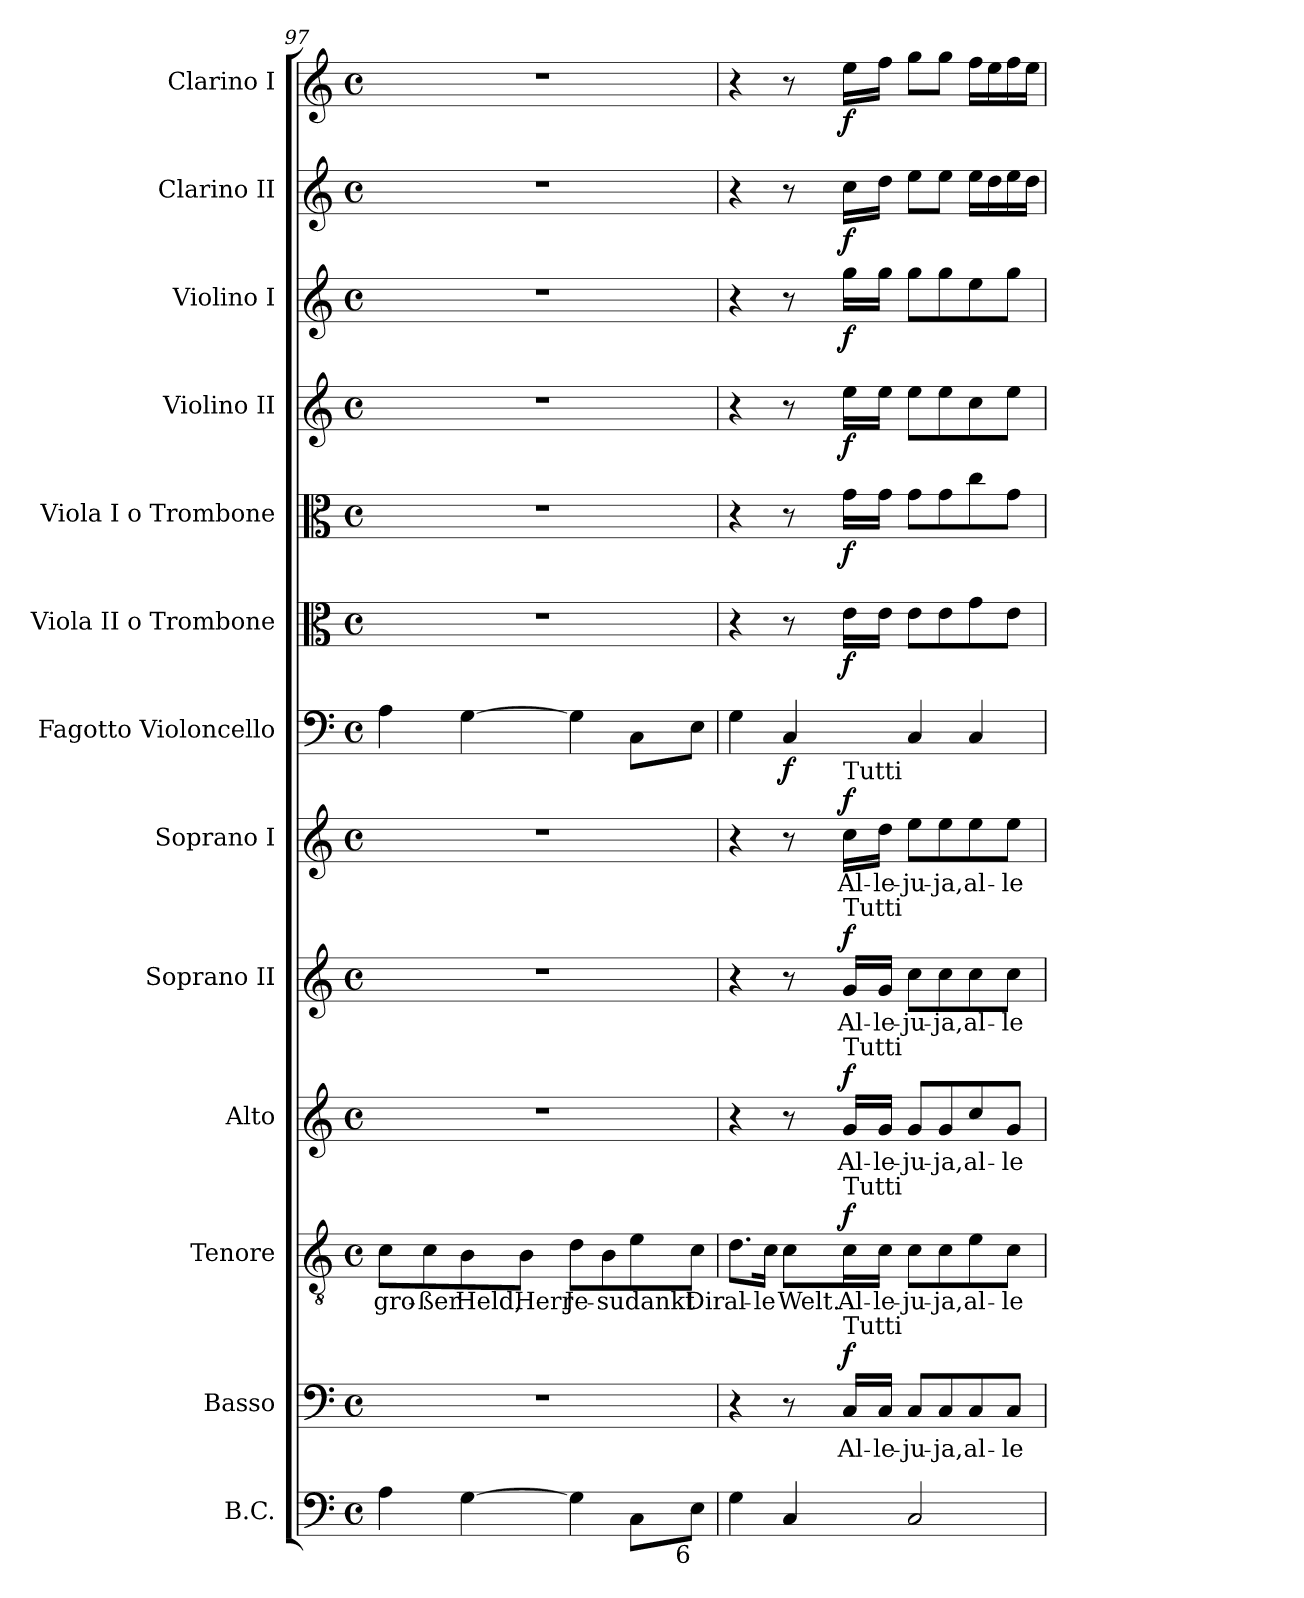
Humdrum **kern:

**kern	**kern	**text	**dynam	**kern	**text	**dynam	**kern	**text	**dynam	**kern	**text	**dynam	**kern	**text	**dynam	**kern	**dynam	**kern	**dynam	**kern	**dynam	**kern	**dynam	**kern	**dynam	**kern	**dynam	**kern	**dynam
*part13	*part12	*part12	*part12	*part11	*part11	*part11	*part10	*part10	*part10	*part9	*part9	*part9	*part8	*part8	*part8	*part7	*part7	*part6	*part6	*part5	*part5	*part4	*part4	*part3	*part3	*part2	*part2	*part1	*part1
*staff13	*staff12	*staff12	*staff12	*staff11	*staff11	*staff11	*staff10	*staff10	*staff10	*staff9	*staff9	*staff9	*staff8	*staff8	*staff8	*staff7	*staff7	*staff6	*staff6	*staff5	*staff5	*staff4	*staff4	*staff3	*staff3	*staff2	*staff2	*staff1	*staff1
*I"B.C.	*I"Basso	*	*	*I"Tenore	*	*	*I"Alto	*	*	*I"Soprano II	*	*	*I"Soprano I	*	*	*I"Fagotto Violoncello	*	*I"Viola II o Trombone	*	*I"Viola I o Trombone	*	*I"Violino II	*	*I"Violino I	*	*I"Clarino II	*	*I"Clarino I	*
*	*I'B.	*	*	*I'T.	*	*	*	*	*	*I'S.	*	*	*I'S.	*	*	*I'Fg.	*	*I'Vla.	*	*I'Vla.	*	*I'Vln. II	*	*I'Vln. I	*	*	*	*	*
!!LO:PB:g=z
*clefF4	*clefF4	*	*	*clefGv2	*	*	*clefG2	*	*	*clefG2	*	*	*clefG2	*	*	*clefF4	*	*clefC3	*	*clefC3	*	*clefG2	*	*clefG2	*	*clefG2	*	*clefG2	*
*	*	*	*	*ITrd7c12	*	*	*	*	*	*	*	*	*	*	*	*	*	*	*	*	*	*	*	*	*	*	*	*	*
*k[]	*k[]	*	*	*k[]	*	*	*k[]	*	*	*k[]	*	*	*k[]	*	*	*k[]	*	*k[]	*	*k[]	*	*k[]	*	*k[]	*	*k[]	*	*k[]	*
*C:	*C:	*	*	*C:	*	*	*C:	*	*	*C:	*	*	*C:	*	*	*C:	*	*C:	*	*C:	*	*C:	*	*C:	*	*C:	*	*C:	*
*M4/4	*M4/4	*	*	*M4/4	*	*	*M4/4	*	*	*M4/4	*	*	*M4/4	*	*	*M4/4	*	*M4/4	*	*M4/4	*	*M4/4	*	*M4/4	*	*M4/4	*	*M4/4	*
*met(c)	*met(c)	*	*	*met(c)	*	*	*met(c)	*	*	*met(c)	*	*	*met(c)	*	*	*met(c)	*	*met(c)	*	*met(c)	*	*met(c)	*	*met(c)	*	*met(c)	*	*met(c)	*
=97	=97	=97	=97	=97	=97	=97	=97	=97	=97	=97	=97	=97	=97	=97	=97	=97	=97	=97	=97	=97	=97	=97	=97	=97	=97	=97	=97	=97	=97
!	!	!	!	!	!LO:LY:b:color=#000000	!	!	!	!	!	!	!	!	!	!	!	!	!	!	!	!	!	!	!	!	!	!	!	!
4Ai\	1r	.	.	8Ci\L	gro-	.	1r	.	.	1r	.	.	1r	.	.	4Ai\	.	1r	.	1r	.	1r	.	1r	.	1r	.	1r	.
!	!	!	!	!	!LO:LY:b:color=#000000	!	!	!	!	!	!	!	!	!	!	!	!	!	!	!	!	!	!	!	!	!	!	!	!
.	.	.	.	8Ci\	-ßer	.	.	.	.	.	.	.	.	.	.	.	.	.	.	.	.	.	.	.	.	.	.	.	.
!	!	!	!	!	!LO:LY:b:color=#000000	!	!	!	!	!	!	!	!	!	!	!	!	!	!	!	!	!	!	!	!	!	!	!	!
[4Gi\	.	.	.	8BBi\	Held,	.	.	.	.	.	.	.	.	.	.	[4Gi\	.	.	.	.	.	.	.	.	.	.	.	.	.
!	!	!	!	!	!LO:LY:b:color=#000000	!	!	!	!	!	!	!	!	!	!	!	!	!	!	!	!	!	!	!	!	!	!	!	!
.	.	.	.	8BBi\J	Herr	.	.	.	.	.	.	.	.	.	.	.	.	.	.	.	.	.	.	.	.	.	.	.	.
!	!	!	!	!	!LO:LY:b:color=#000000	!	!	!	!	!	!	!	!	!	!	!	!	!	!	!	!	!	!	!	!	!	!	!	!
4Gi\]	.	.	.	8Di\L	Je-	.	.	.	.	.	.	.	.	.	.	4Gi\]	.	.	.	.	.	.	.	.	.	.	.	.	.
!	!	!	!	!	!LO:LY:b:color=#000000	!	!	!	!	!	!	!	!	!	!	!	!	!	!	!	!	!	!	!	!	!	!	!	!
.	.	.	.	8BBi\	-su	.	.	.	.	.	.	.	.	.	.	.	.	.	.	.	.	.	.	.	.	.	.	.	.
!	!	!	!	!	!LO:LY:b:color=#000000	!	!	!	!	!	!	!	!	!	!	!	!	!	!	!	!	!	!	!	!	!	!	!	!
8Ci\L	.	.	.	8Ei\	dankt	.	.	.	.	.	.	.	.	.	.	8Ci\L	.	.	.	.	.	.	.	.	.	.	.	.	.
!LO:TX:b:rj:t=6	!	!	!	!	!	!	!	!	!	!	!	!	!	!	!	!	!	!	!	!	!	!	!	!	!	!	!	!	!
!	!	!	!	!	!LO:LY:b:color=#000000	!	!	!	!	!	!	!	!	!	!	!	!	!	!	!	!	!	!	!	!	!	!	!	!
8Ei\J	.	.	.	8Ci\J	Dir	.	.	.	.	.	.	.	.	.	.	8Ei\J	.	.	.	.	.	.	.	.	.	.	.	.	.
=98	=98	=98	=98	=98	=98	=98	=98	=98	=98	=98	=98	=98	=98	=98	=98	=98	=98	=98	=98	=98	=98	=98	=98	=98	=98	=98	=98	=98	=98
!	!	!	!	!	!LO:LY:b:color=#000000	!	!	!	!	!	!	!	!	!	!	!	!	!	!	!	!	!	!	!	!	!	!	!	!
4Gi\	4r	.	.	8.Di\L	al-	.	4r	.	.	4r	.	.	4r	.	.	4Gi\	.	4r	.	4r	.	4r	.	4r	.	4r	.	4r	.
!	!	!	!	!	!LO:LY:b:color=#000000	!	!	!	!	!	!	!	!	!	!	!	!	!	!	!	!	!	!	!	!	!	!	!	!
.	.	.	.	16Ci\Jk	-le	.	.	.	.	.	.	.	.	.	.	.	.	.	.	.	.	.	.	.	.	.	.	.	.
!	!	!	!	!	!LO:LY:b:color=#000000	!	!	!	!	!	!	!	!	!	!	!	!	!	!	!	!	!	!	!	!	!	!	!	!
4Ci/	8r	.	.	8Ci\L	Welt.	.	8r	.	.	8r	.	.	8r	.	.	4Ci/	f	8r	.	8r	.	8r	.	8r	.	8r	.	8r	.
!	!	!LO:LY:b:color=#000000	!	!	!	!	!	!	!	!	!	!	!	!	!	!	!	!	!	!	!	!	!	!	!	!	!	!	!
!	!	!	!	!	!LO:LY:b:color=#000000	!	!	!	!	!	!	!	!	!	!	!	!	!	!	!	!	!	!	!	!	!	!	!	!
!	!	!	!	!	!	!	!	!LO:LY:b:color=#000000	!	!	!	!	!	!	!	!	!	!	!	!	!	!	!	!	!	!	!	!	!
!	!	!	!	!	!	!	!	!	!	!	!LO:LY:b:color=#000000	!	!	!	!	!	!	!	!	!	!	!	!	!	!	!	!	!	!
!	!	!	!	!	!	!	!	!	!	!	!	!	!LO:TX:a:t=Tutti	!	!	!	!	!	!	!	!	!	!	!	!	!	!	!	!
!	!	!	!	!	!	!	!	!	!	!LO:TX:a:t=Tutti	!	!	!	!	!	!	!	!	!	!	!	!	!	!	!	!	!	!	!
!	!	!	!	!	!	!	!LO:TX:a:t=Tutti	!	!	!	!	!	!	!	!	!	!	!	!	!	!	!	!	!	!	!	!	!	!
!	!	!	!	!LO:TX:a:t=Tutti	!	!	!	!	!	!	!	!	!	!	!	!	!	!	!	!	!	!	!	!	!	!	!	!	!
!	!LO:TX:a:t=Tutti	!	!	!	!	!	!	!	!	!	!	!	!	!	!	!	!	!	!	!	!	!	!	!	!	!	!	!	!
!	!	!	!	!	!	!	!	!	!	!	!	!	!	!LO:LY:b:color=#000000	!	!	!	!	!	!	!	!	!	!	!	!	!	!	!
.	16Ci/LL	Al-	f	16Ci\L	Al-	f	16gi/LL	Al-	f	16gi/LL	Al-	f	16cci\LL	Al-	f	.	.	16ei\LL	f	16gi\LL	f	16eei\LL	f	16ggi\LL	f	16cci\LL	f	16eei\LL	f
!	!	!LO:LY:b:color=#000000	!	!	!	!	!	!	!	!	!	!	!	!	!	!	!	!	!	!	!	!	!	!	!	!	!	!	!
!	!	!	!	!	!LO:LY:b:color=#000000	!	!	!	!	!	!	!	!	!	!	!	!	!	!	!	!	!	!	!	!	!	!	!	!
!	!	!	!	!	!	!	!	!LO:LY:b:color=#000000	!	!	!	!	!	!	!	!	!	!	!	!	!	!	!	!	!	!	!	!	!
!	!	!	!	!	!	!	!	!	!	!	!LO:LY:b:color=#000000	!	!	!	!	!	!	!	!	!	!	!	!	!	!	!	!	!	!
!	!	!	!	!	!	!	!	!	!	!	!	!	!	!LO:LY:b:color=#000000	!	!	!	!	!	!	!	!	!	!	!	!	!	!	!
.	16Ci/JJ	-le-	.	16Ci\JJ	-le-	.	16gi/JJ	-le-	.	16gi/JJ	-le-	.	16ddi\JJ	-le-	.	.	.	16ei\JJ	.	16gi\JJ	.	16eei\JJ	.	16ggi\JJ	.	16ddi\JJ	.	16ffi\JJ	.
!	!	!LO:LY:b:color=#000000	!	!	!	!	!	!	!	!	!	!	!	!	!	!	!	!	!	!	!	!	!	!	!	!	!	!	!
!	!	!	!	!	!LO:LY:b:color=#000000	!	!	!	!	!	!	!	!	!	!	!	!	!	!	!	!	!	!	!	!	!	!	!	!
!	!	!	!	!	!	!	!	!LO:LY:b:color=#000000	!	!	!	!	!	!	!	!	!	!	!	!	!	!	!	!	!	!	!	!	!
!	!	!	!	!	!	!	!	!	!	!	!LO:LY:b:color=#000000	!	!	!	!	!	!	!	!	!	!	!	!	!	!	!	!	!	!
!	!	!	!	!	!	!	!	!	!	!	!	!	!	!LO:LY:b:color=#000000	!	!	!	!	!	!	!	!	!	!	!	!	!	!	!
2Ci/	8Ci/L	-ju-	.	8Ci\L	-ju-	.	8gi/L	-ju-	.	8cci\L	-ju-	.	8eei\L	-ju-	.	4Ci/	.	8ei\L	.	8gi\L	.	8eei\L	.	8ggi\L	.	8eei\L	.	8ggi\L	.
!	!	!LO:LY:b:color=#000000	!	!	!	!	!	!	!	!	!	!	!	!	!	!	!	!	!	!	!	!	!	!	!	!	!	!	!
!	!	!	!	!	!LO:LY:b:color=#000000	!	!	!	!	!	!	!	!	!	!	!	!	!	!	!	!	!	!	!	!	!	!	!	!
!	!	!	!	!	!	!	!	!LO:LY:b:color=#000000	!	!	!	!	!	!	!	!	!	!	!	!	!	!	!	!	!	!	!	!	!
!	!	!	!	!	!	!	!	!	!	!	!LO:LY:b:color=#000000	!	!	!	!	!	!	!	!	!	!	!	!	!	!	!	!	!	!
!	!	!	!	!	!	!	!	!	!	!	!	!	!	!LO:LY:b:color=#000000	!	!	!	!	!	!	!	!	!	!	!	!	!	!	!
.	8Ci/	-ja,	.	8Ci\	-ja,	.	8gi/	-ja,	.	8cci\	-ja,	.	8eei\	-ja,	.	.	.	8ei\	.	8gi\	.	8eei\	.	8ggi\	.	8eei\J	.	8ggi\J	.
!	!	!LO:LY:b:color=#000000	!	!	!	!	!	!	!	!	!	!	!	!	!	!	!	!	!	!	!	!	!	!	!	!	!	!	!
!	!	!	!	!	!LO:LY:b:color=#000000	!	!	!	!	!	!	!	!	!	!	!	!	!	!	!	!	!	!	!	!	!	!	!	!
!	!	!	!	!	!	!	!	!LO:LY:b:color=#000000	!	!	!	!	!	!	!	!	!	!	!	!	!	!	!	!	!	!	!	!	!
!	!	!	!	!	!	!	!	!	!	!	!LO:LY:b:color=#000000	!	!	!	!	!	!	!	!	!	!	!	!	!	!	!	!	!	!
!	!	!	!	!	!	!	!	!	!	!	!	!	!	!LO:LY:b:color=#000000	!	!	!	!	!	!	!	!	!	!	!	!	!	!	!
.	8Ci/	al-	.	8Ei\	al-	.	8cci/	al-	.	8cci\	al-	.	8eei\	al-	.	4Ci/	.	8gi\	.	8cci\	.	8cci\	.	8eei\	.	16eei\LL	.	16ffi\LL	.
.	.	.	.	.	.	.	.	.	.	.	.	.	.	.	.	.	.	.	.	.	.	.	.	.	.	16ddi\	.	16eei\	.
!	!	!LO:LY:b:color=#000000	!	!	!	!	!	!	!	!	!	!	!	!	!	!	!	!	!	!	!	!	!	!	!	!	!	!	!
!	!	!	!	!	!LO:LY:b:color=#000000	!	!	!	!	!	!	!	!	!	!	!	!	!	!	!	!	!	!	!	!	!	!	!	!
!	!	!	!	!	!	!	!	!LO:LY:b:color=#000000	!	!	!	!	!	!	!	!	!	!	!	!	!	!	!	!	!	!	!	!	!
!	!	!	!	!	!	!	!	!	!	!	!LO:LY:b:color=#000000	!	!	!	!	!	!	!	!	!	!	!	!	!	!	!	!	!	!
!	!	!	!	!	!	!	!	!	!	!	!	!	!	!LO:LY:b:color=#000000	!	!	!	!	!	!	!	!	!	!	!	!	!	!	!
.	8Ci/J	-le-	.	8Ci\J	-le-	.	8gi/J	-le-	.	8cci\J	-le-	.	8eei\J	-le-	.	.	.	8ei\J	.	8gi\J	.	8eei\J	.	8ggi\J	.	16eei\	.	16ffi\	.
.	.	.	.	.	.	.	.	.	.	.	.	.	.	.	.	.	.	.	.	.	.	.	.	.	.	16ddi\JJ	.	16eei\JJ	.
=	=	=	=	=	=	=	=	=	=	=	=	=	=	=	=	=	=	=	=	=	=	=	=	=	=	=	=	=	=
*-	*-	*-	*-	*-	*-	*-	*-	*-	*-	*-	*-	*-	*-	*-	*-	*-	*-	*-	*-	*-	*-	*-	*-	*-	*-	*-	*-	*-	*-
